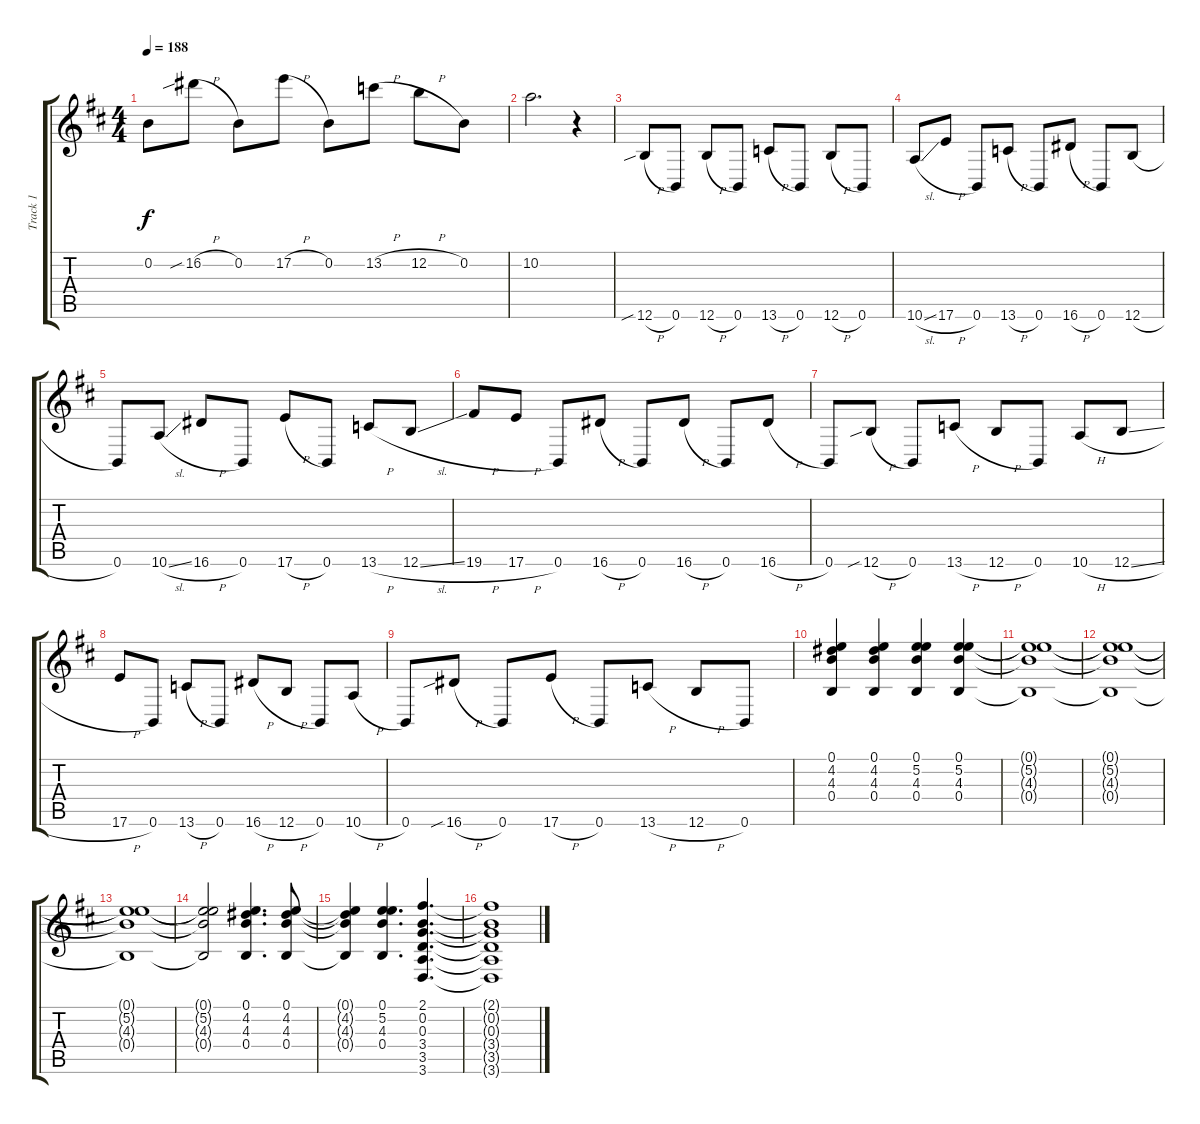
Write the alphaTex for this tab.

\track ("Track 1" "Track 1") {instrument overdrivenguitar}
\staff {score tabs}
\tuning (E4 B3 G3 B2 Gb2 B1) {hide}
\ts (4 4)
\tempo 188
\clef g2
\ks bminor
0.2.8{dy f} 16.2{sib h}.8 0.2.8 17.2{h}.8 0.2.8 13.2{h}.8 12.2{h}.8 0.2.8 |
10.2.2{d} r.4 |
12.6{sib h}.8 0.6.8 12.6{h}.8 0.6.8 13.6{h}.8 0.6.8 12.6{h}.8 0.6.8 |
10.6{sl}.8 17.6{h}.8 0.6.8 13.6{h}.8 0.6.8 16.6{h}.8 0.6.8 12.6{h}.8 |
0.6.8 10.6{sl}.8 16.6{h}.8 0.6.8 17.6{h}.8 0.6.8 13.6{h}.8 12.6{sl}.8 |
19.6{h}.8 17.6{h}.8 0.6.8 16.6{h}.8 0.6.8 16.6{h}.8 0.6.8 16.6{h}.8 |
0.6.8 12.6{sib h}.8 0.6.8 13.6{h}.8 12.6{h}.8 0.6.8 10.6{h}.8 12.6{sl}.8 |
17.6{h}.8 0.6.8 13.6{h}.8 0.6.8 16.6{h}.8 12.6{h}.8 0.6.8 10.6{h}.8 |
0.6.8 16.6{sib h}.8 0.6.8 17.6{h}.8 0.6.8 13.6{h}.8 12.6{h}.8 0.6.8 |
(0.1 4.2 4.3 0.4).4 (0.1 4.2 4.3 0.4).4 (0.1 5.2 4.3 0.4).4 (0.1 5.2 4.3 0.4).4 |
(0.1{t} 5.2{t} 4.3{t} 0.4{t}).1 |
(0.1{t} 5.2{t} 4.3{t} 0.4{t}).1 |
(0.1{t} 5.2{t} 4.3{t} 0.4{t}).1 |
(0.1{t} 5.2{t} 4.3{t} 0.4{t}).2 (0.1 4.2 4.3 0.4).4{d} (0.1 4.2 4.3 0.4).8 |
(0.1{t} 4.2{t} 4.3{t} 0.4{t}).4 (0.1 5.2 4.3 0.4).4{d} (2.1 0.2 0.3 3.4 3.5 3.6).4{d} |
(2.1{t} 0.2{t} 0.3{t} 3.4{t} 3.5{t} 3.6{t}).1
